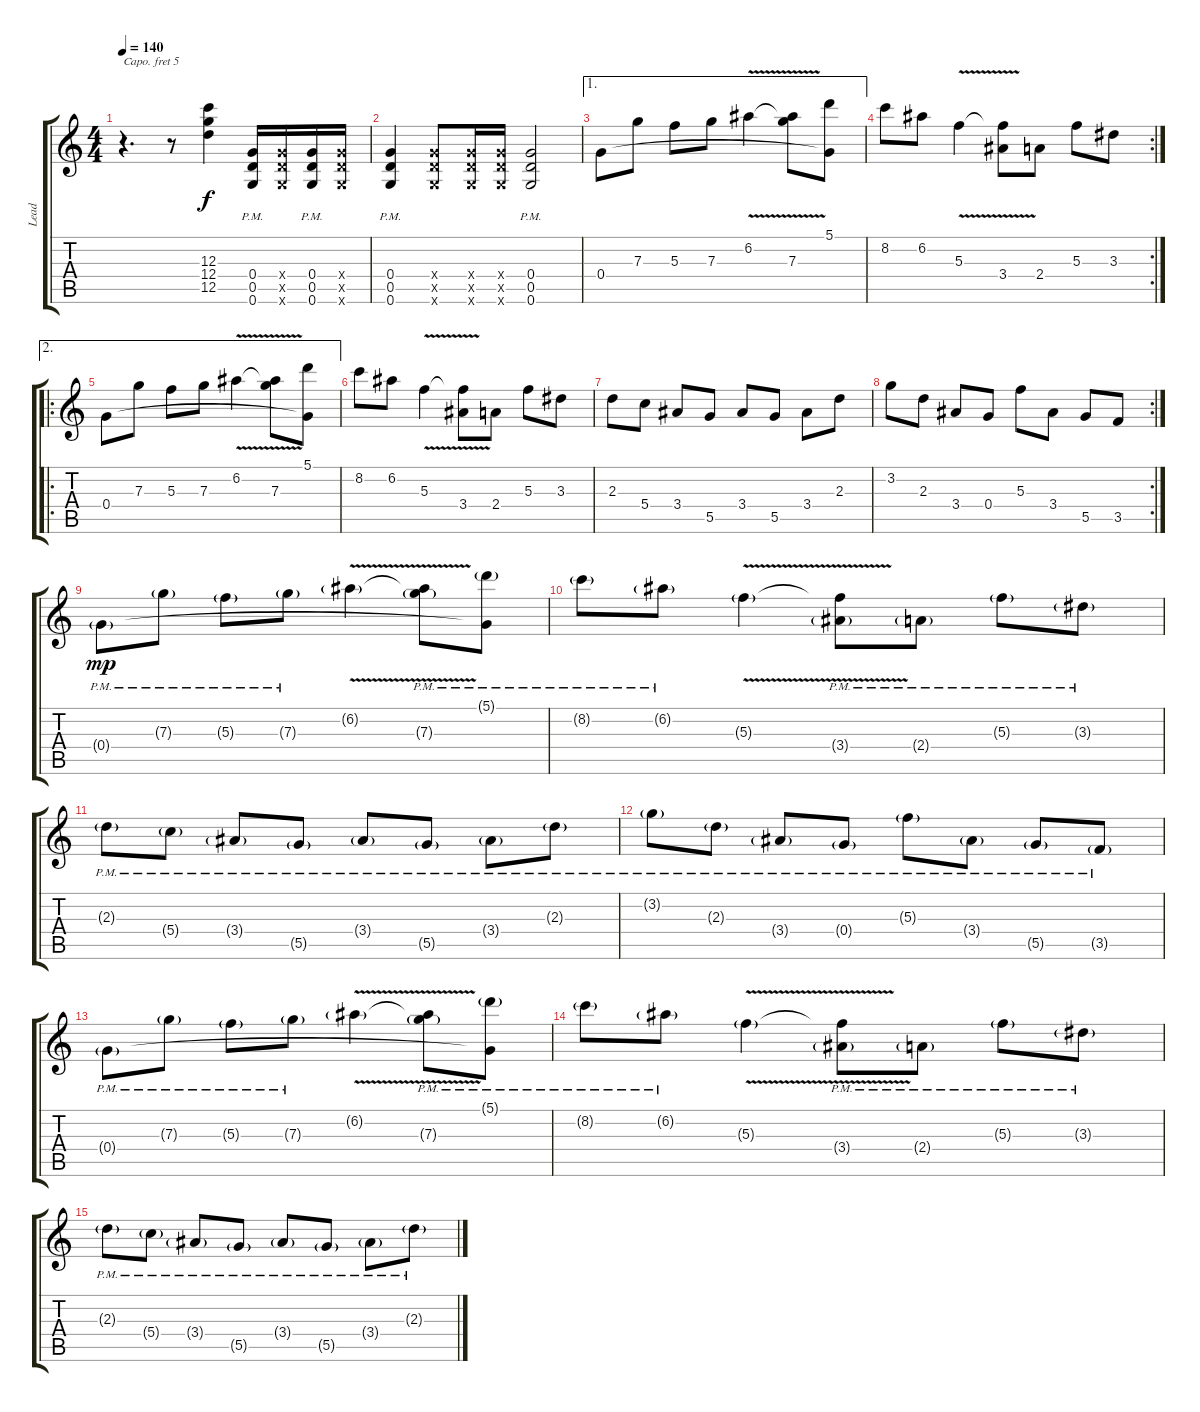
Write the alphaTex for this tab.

\track ("Lead" "Lead") {instrument overdrivenguitar}
\staff {score tabs}
\capo 5
\tuning (E4 B3 G3 D3 A2 D2) {hide}
\ts (4 4)
\tempo 140
\clef g2
\ks c
r.4{d dy f} r.8 (12.3 12.4 12.5).4 (0.4 0.5 0.6{pm}).16 (0.4{x} 0.5{x} 0.6{x}).16 (0.4 0.5 0.6{pm}).16 (0.4{x} 0.5{x} 0.6{x}).16 |
(0.4 0.5 0.6{pm}).4 (0.4{x} 0.5{x} 0.6{x}).8 (0.4{x} 0.5{x} 0.6{x}).16 (0.4{x} 0.5{x} 0.6{x}).16 (0.4 0.5 0.6{pm}).2 |
\ae 1
0.4.8 7.3.8 5.3.8 7.3.8 6.2{v}.4 (6.2{t} 7.3).8 (5.1 0.4{t}).8 |
\rc 2
8.2.8 6.2.8 5.3{v}.4 (5.3{t} 3.4).8 2.4.8 5.3.8 3.3.8 |
\ae 2
\ro
0.4.8 7.3.8 5.3.8 7.3.8 6.2{v}.4 (6.2{t} 7.3).8 (5.1 0.4{t}).8 |
8.2.8 6.2.8 5.3{v}.4 (5.3{t} 3.4).8 2.4.8 5.3.8 3.3.8 |
2.3.8 5.4.8 3.4.8 5.5.8 3.4.8 5.5.8 3.4.8 2.3.8 |
\rc 2
3.2.8 2.3.8 3.4.8 0.4.8 5.3.8 3.4.8 5.5.8 3.5.8 |
0.4{g pm}.8{dy mp} 7.3{g pm}.8 5.3{g pm}.8 7.3{g pm}.8 6.2{v g}.4 (6.2{t} 7.3{g pm}).8 (5.1{g pm} 0.4{t}).8 |
8.2{g pm}.8 6.2{g pm}.8 5.3{v g}.4 (5.3{t} 3.4{g pm}).8 2.4{g pm}.8 5.3{g pm}.8 3.3{g pm}.8 |
2.3{g pm}.8 5.4{g pm}.8 3.4{g pm}.8 5.5{g pm}.8 3.4{g pm}.8 5.5{g pm}.8 3.4{g pm}.8 2.3{g pm}.8 |
3.2{g pm}.8 2.3{g pm}.8 3.4{g pm}.8 0.4{g pm}.8 5.3{g pm}.8 3.4{g pm}.8 5.5{g pm}.8 3.5{g pm}.8 |
0.4{g pm}.8 7.3{g pm}.8 5.3{g pm}.8 7.3{g pm}.8 6.2{v g}.4 (6.2{t} 7.3{g pm}).8 (5.1{g pm} 0.4{t}).8 |
8.2{g pm}.8 6.2{g pm}.8 5.3{v g}.4 (5.3{t} 3.4{g pm}).8 2.4{g pm}.8 5.3{g pm}.8 3.3{g pm}.8 |
2.3{g pm}.8 5.4{g pm}.8 3.4{g pm}.8 5.5{g pm}.8 3.4{g pm}.8 5.5{g pm}.8 3.4{g pm}.8 2.3{g pm}.8
